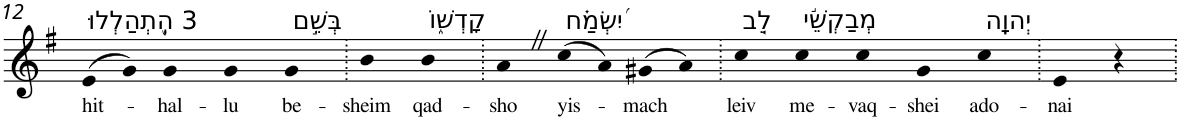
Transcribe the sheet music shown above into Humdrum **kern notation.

**kern	**text
*part1	*part1
*staff1	*staff1
*I"Piano	*
*I'Pno	*
!!LO:PB:g=z
*clefG2	*
*k[f#]	*
*G:	*
=12	=12
!LO:TX:a:t=3 הִֽ֭תְהַלְלוּ	!
!	!LO:LY:b
(>8e	hit-
8g)	.
!	!LO:LY:b
4g	-hal-
!	!LO:LY:b
4g	-lu
!LO:TX:a:t=בְּשֵׁ֣ם	!
!	!LO:LY:b
4g	be-
=13.	=13.
!	!LO:LY:b
4b	-sheim
!LO:TX:a:t=קָדְשׁ֑וֹ	!
!	!LO:LY:b
4b	qad-
=14.	=14.
!	!LO:LY:b
4aZ	-sho
!LO:TX:a:t=יִ֝שְׂמַ֗ח	!
!	!LO:LY:b
(>8cc	yis-
8a)	.
!	!LO:LY:b
(>8g#X	-mach
8a)	.
=15.	=15.
!LO:TX:a:t=לֵ֤ב	!
!	!LO:LY:b
4cc	leiv
!LO:TX:a:t=מְבַקְשֵׁ֬י	!
!	!LO:LY:b
4cc	me-
!	!LO:LY:b
4cc	-vaq-
!	!LO:LY:b
4g	-shei
!LO:TX:a:t=יְהוָֽה	!
!	!LO:LY:b
4cc	ado-
=16.	=16.
!	!LO:LY:b
4e	-nai
4r	.
=.	=.
*-	*-
